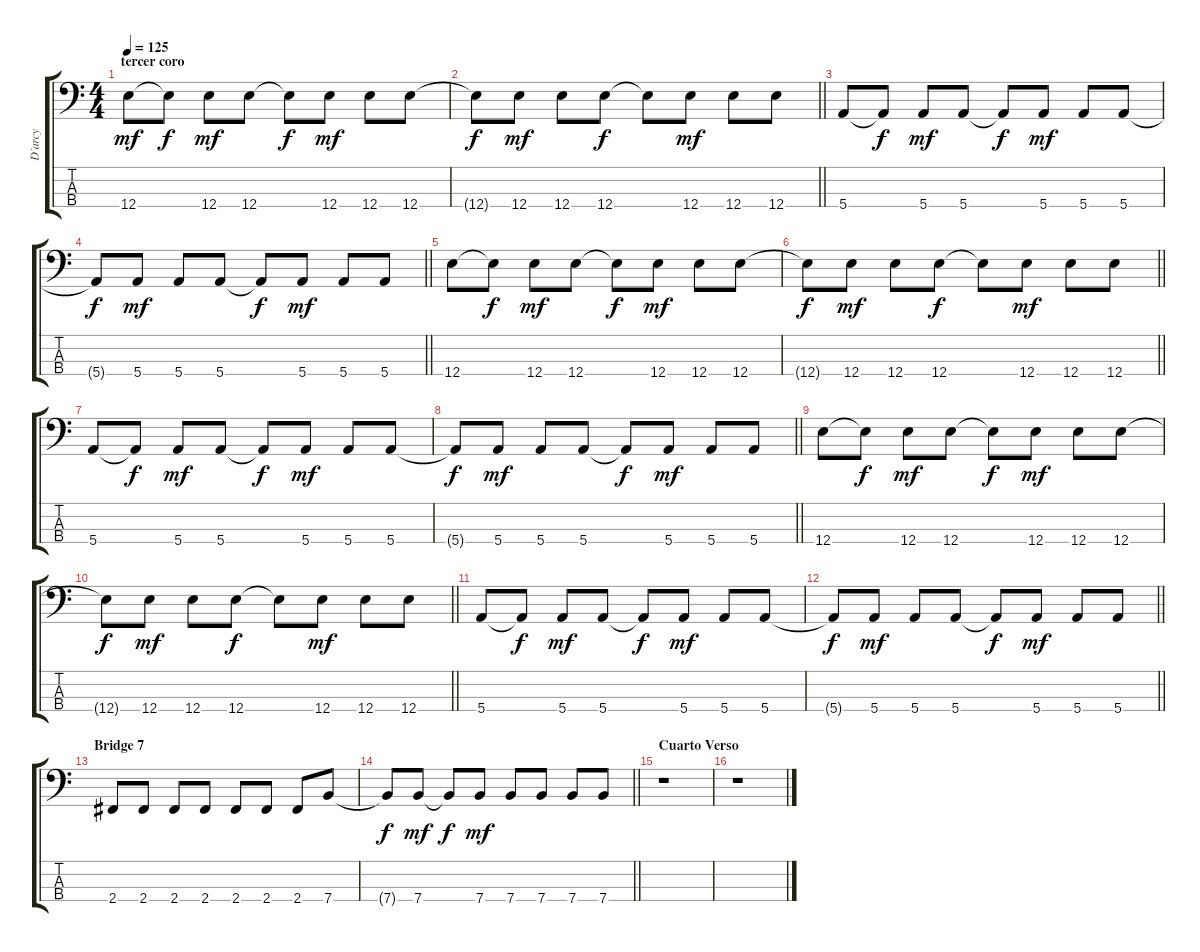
\track ("D´arcy" "D´arcy") {instrument electricbassfinger}
\staff {score tabs}
\tuning (G2 D2 A1 E1) {hide}
\ts (4 4)
\section ("" "tercer coro")
\tempo 125
\clef f4
\ks c
12.4.8{dy mf} 12.4{t}.8{dy f} 12.4.8{dy mf} 12.4.8 12.4{t}.8{dy f} 12.4.8{dy mf} 12.4.8 12.4.8 |
\barLineRight lightlight
12.4{t}.8{dy f} 12.4.8{dy mf} 12.4.8 12.4.8{dy f} 12.4{t}.8 12.4.8{dy mf} 12.4.8 12.4.8 |
5.4.8 5.4{t}.8{dy f} 5.4.8{dy mf} 5.4.8 5.4{t}.8{dy f} 5.4.8{dy mf} 5.4.8 5.4.8 |
\barLineRight lightlight
5.4{t}.8{dy f} 5.4.8{dy mf} 5.4.8 5.4.8 5.4{t}.8{dy f} 5.4.8{dy mf} 5.4.8 5.4.8 |
12.4.8 12.4{t}.8{dy f} 12.4.8{dy mf} 12.4.8 12.4{t}.8{dy f} 12.4.8{dy mf} 12.4.8 12.4.8 |
\barLineRight lightlight
12.4{t}.8{dy f} 12.4.8{dy mf} 12.4.8 12.4.8{dy f} 12.4{t}.8 12.4.8{dy mf} 12.4.8 12.4.8 |
5.4.8 5.4{t}.8{dy f} 5.4.8{dy mf} 5.4.8 5.4{t}.8{dy f} 5.4.8{dy mf} 5.4.8 5.4.8 |
\barLineRight lightlight
5.4{t}.8{dy f} 5.4.8{dy mf} 5.4.8 5.4.8 5.4{t}.8{dy f} 5.4.8{dy mf} 5.4.8 5.4.8 |
12.4.8 12.4{t}.8{dy f} 12.4.8{dy mf} 12.4.8 12.4{t}.8{dy f} 12.4.8{dy mf} 12.4.8 12.4.8 |
\barLineRight lightlight
12.4{t}.8{dy f} 12.4.8{dy mf} 12.4.8 12.4.8{dy f} 12.4{t}.8 12.4.8{dy mf} 12.4.8 12.4.8 |
5.4.8 5.4{t}.8{dy f} 5.4.8{dy mf} 5.4.8 5.4{t}.8{dy f} 5.4.8{dy mf} 5.4.8 5.4.8 |
\barLineRight lightlight
5.4{t}.8{dy f} 5.4.8{dy mf} 5.4.8 5.4.8 5.4{t}.8{dy f} 5.4.8{dy mf} 5.4.8 5.4.8 |
\section ("" "Bridge 7")
2.4.8 2.4.8 2.4.8 2.4.8 2.4.8 2.4.8 2.4.8 7.4.8 |
\barLineRight lightlight
7.4{t}.8{dy f} 7.4.8{dy mf} 7.4{t}.8{dy f} 7.4.8{dy mf} 7.4.8 7.4.8 7.4.8 7.4.8 |
\section ("" "Cuarto Verso")
r.1 |
r.1
